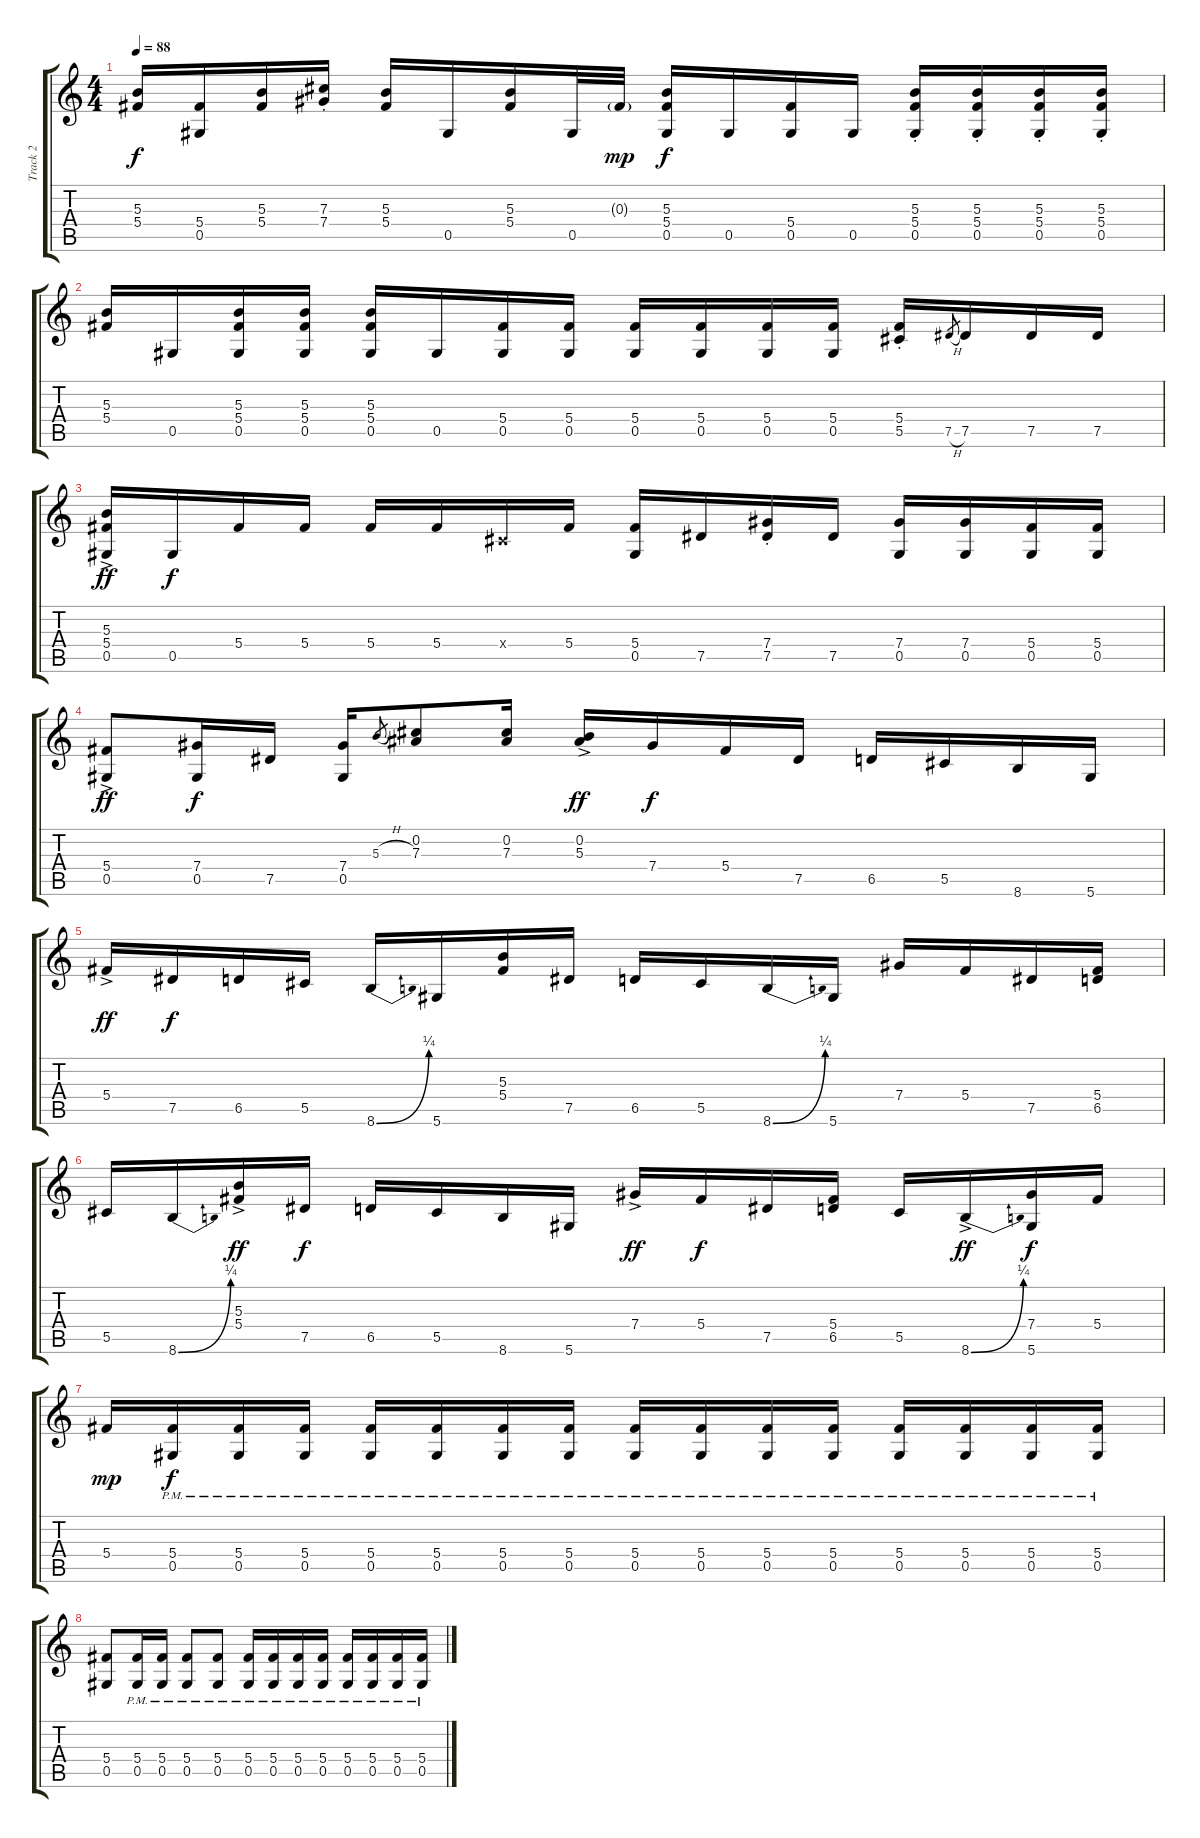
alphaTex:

\track ("Track 2" "Track 2") {instrument electricguitarjazz}
\staff {score tabs}
\tuning (Eb4 Bb3 Gb3 Db3 Ab2 Eb2) {hide}
\ts (4 4)
\tempo 88
\clef g2
\ks aminor
(5.3 5.4).16{dy f} (5.4 0.5).16 (5.3 5.4).16 (7.3{st} 7.4{st}).16 (5.3 5.4).16 0.5.16 (5.3 5.4).16 0.5.32 0.3{g}.32{dy mp} (5.3 5.4 0.5).16{dy f} 0.5.16 (5.4 0.5).16 0.5.16 (5.3{st} 5.4{st} 0.5{st}).16 (5.3{st} 5.4{st} 0.5{st}).16 (5.3{st} 5.4{st} 0.5{st}).16 (5.3{st} 5.4{st} 0.5{st}).16 |
(5.3 5.4).16 0.5.16 (5.3 5.4 0.5).16 (5.3 5.4 0.5).16 (5.3 5.4 0.5).16 0.5.16 (5.4 0.5).16 (5.4 0.5).16 (5.4 0.5).16 (5.4 0.5).16 (5.4 0.5).16 (5.4 0.5).16 (5.4{st} 5.5{st}).16 7.5{h}.8{gr} 7.5.16 7.5.16 7.5.16 |
(5.3{ac} 5.4{ac} 0.5{ac}).16{dy ff} 0.5.16{dy f} 5.4.16 5.4.16 5.4.16 5.4.16 0.4{x}.16 5.4.16 (5.4 0.5).16 7.5.16 (7.4{st} 7.5{st}).16 7.5.16 (7.4 0.5).16 (7.4 0.5).16 (5.4 0.5).16 (5.4 0.5).16 |
(5.4{ac} 0.5{ac}).8{dy ff} (7.4 0.5).16{dy f} 7.5.16 (7.4 0.5).16 5.3{h}.8{gr} (0.2 7.3).8 (0.2 7.3).16 (0.2{ac} 5.3{ac}).16{dy ff} 7.4.16{dy f} 5.4.16 7.5.16 6.5.16 5.5.16 8.6.16 5.6.16 |
5.4{ac}.16{dy ff} 7.5.16{dy f} 6.5.16 5.5.16 8.6{be (bend 0 0 60 1)}.16 5.6.16 (5.3 5.4).16 7.5.16 6.5.16 5.5.16 8.6{be (bend 0 0 60 1)}.16 5.6.16 7.4.16 5.4.16 7.5.16 (5.4 6.5).16 |
5.5.16 8.6{be (bend 0 0 60 1)}.16 (5.3{ac} 5.4{ac}).16{dy ff} 7.5.16{dy f} 6.5.16 5.5.16 8.6.16 5.6.16 7.4{ac}.16{dy ff} 5.4.16{dy f} 7.5.16 (5.4 6.5).16 5.5.16 8.6{be (bend 0 0 60 1) ac}.16{dy ff} (7.4 5.6).16{dy f} 5.4.16 |
5.4.16{dy mp} (5.4{pm} 0.5{pm}).16{dy f} (5.4{pm} 0.5{pm}).16 (5.4{pm} 0.5{pm}).16 (5.4{pm} 0.5{pm}).16 (5.4{pm} 0.5{pm}).16 (5.4{pm} 0.5{pm}).16 (5.4{pm} 0.5{pm}).16 (5.4{pm} 0.5{pm}).16 (5.4{pm} 0.5{pm}).16 (5.4{pm} 0.5{pm}).16 (5.4{pm} 0.5{pm}).16 (5.4{pm} 0.5{pm}).16 (5.4{pm} 0.5{pm}).16 (5.4{pm} 0.5{pm}).16 (5.4{pm} 0.5{pm}).16 |
(5.4 0.5).8 (5.4{pm} 0.5{pm}).16 (5.4{pm} 0.5{pm}).16 (5.4{pm} 0.5{pm}).8 (5.4{pm} 0.5{pm}).8 (5.4{pm} 0.5{pm}).16 (5.4{pm} 0.5{pm}).16 (5.4{pm} 0.5{pm}).16 (5.4{pm} 0.5{pm}).16 (5.4{pm} 0.5{pm}).16 (5.4{pm} 0.5{pm}).16 (5.4{pm} 0.5{pm}).16 (5.4{pm} 0.5{pm}).16
